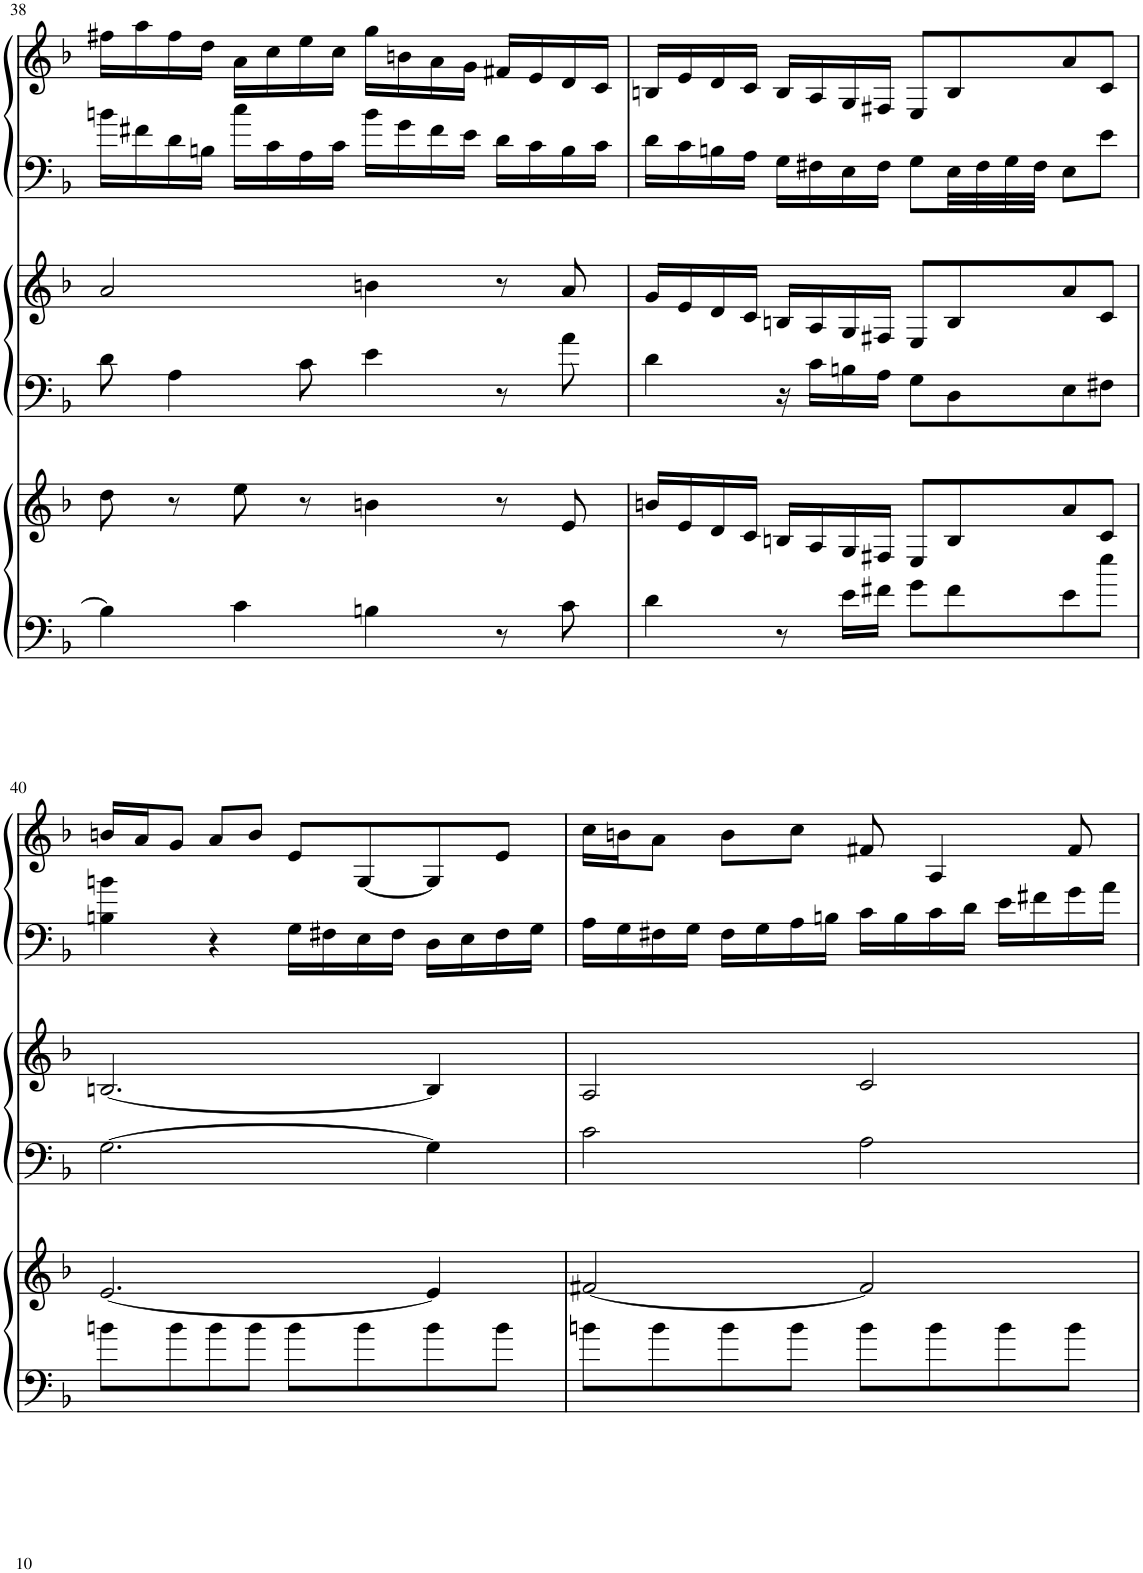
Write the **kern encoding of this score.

**kern	**kern	**kern	**kern	**kern	**kern
*part3	*part3	*part2	*part2	*part1	*part1
*staff6	*staff5	*staff4	*staff3	*staff2	*staff1
*I"Harp	*	*I"Harp	*	*I"Harp	*
*I'Hp	*	*I'Hp	*	*I'Hp	*
!!LO:PB:g=z
*clefF4	*clefG2	*clefF4	*clefG2	*clefF4	*clefG2
*k[b-]	*k[b-]	*k[b-]	*k[b-]	*k[b-]	*k[b-]
*M4/4	*M4/4	*M4/4	*M4/4	*M4/4	*M4/4
=38	=38	=38	=38	=38	=38
4B\]	8dd\	8d\	2a/	16bn\LL	16ff#X\LL
.	.	.	.	16f#X\	16aa\
.	8r	4A\	.	16d\	16ff#\
.	.	.	.	16Bn\JJ	16dd\JJ
4c\	8ee\	.	.	16cc\LL	16a\LL
.	.	.	.	16c\	16cc\
.	8r	8c\	.	16A\	16ee\
.	.	.	.	16c\JJ	16cc\JJ
4Bn\	4bn\	4e\	4bn\	16b\LL	16gg\LL
.	.	.	.	16g\	16bn\
.	.	.	.	16f#\	16a\
.	.	.	.	16e\JJ	16g\JJ
8r	8r	8r	8r	16d\LL	16f#X/LL
.	.	.	.	16c\	16e/
8c\	8e/	8a\	8a/	16B\	16d/
.	.	.	.	16c\JJ	16c/JJ
=39	=39	=39	=39	=39	=39
4d\	16bn/LL	4d\	16g/LL	16d\LL	16Bn/LL
.	16e/	.	16e/	16c\	16e/
.	16d/	.	16d/	16Bn\	16d/
.	16c/JJ	.	16c/JJ	16A\JJ	16c/JJ
8r	16Bn/LL	16r	16Bn/LL	16G\LL	16B/LL
.	16A/	16c\LL	16A/	16F#X\	16A/
16e\LL	16G/	16Bn\	16G/	16E\	16G/
16f#X\JJ	16F#X/JJ	16A\JJ	16F#X/JJ	16F#\JJ	16F#X/JJ
8g\L	8E/L	8G\L	8E/L	8G\L	8E/L
8f#\	8B/	8D\	8B/	32E\LL	8B/
.	.	.	.	32F#\	.
.	.	.	.	32G\	.
.	.	.	.	32F#\JJJ	.
8e\	8a/	8E\	8a/	8E\L	8a/
8ee\J	8c/J	8F#X\J	8c/J	8e\J	8c/J
!!LO:LB:g=z
=40	=40	=40	=40	=40	=40
8bn\L	[2.e/	[2.G\	[2.Bn/	4Bn\ 4bn\	16bn/LL
.	.	.	.	.	16a/J
8b\	.	.	.	.	8g/J
8b\	.	.	.	4r	8a/L
8b\J	.	.	.	.	8b/J
8b\L	.	.	.	16G\LL	8e/L
.	.	.	.	16F#X\	.
8b\	.	.	.	16E\	[8G/
.	.	.	.	16F#\JJ	.
8b\	4e/]	4G\]	4B/]	16D\LL	8G/]
.	.	.	.	16E\	.
8b\J	.	.	.	16F#\	8e/J
.	.	.	.	16G\JJ	.
=41	=41	=41	=41	=41	=41
8bn\L	[2f#X/	2c\	2A/	16A\LL	16cc\LL
.	.	.	.	16G\	16bn\J
8b\	.	.	.	16F#X\	8a\J
.	.	.	.	16G\JJ	.
8b\	.	.	.	16F#\LL	8b\L
.	.	.	.	16G\	.
8b\J	.	.	.	16A\	8cc\J
.	.	.	.	16Bn\JJ	.
8b\L	2f#/]	2A\	2c/	16c\LL	8f#X/
.	.	.	.	16B\	.
8b\	.	.	.	16c\	4A/
.	.	.	.	16d\JJ	.
8b\	.	.	.	16e\LL	.
.	.	.	.	16f#X\	.
8b\J	.	.	.	16g\	8f#/
.	.	.	.	16a\JJ	.
=	=	=	=	=	=
*-	*-	*-	*-	*-	*-
